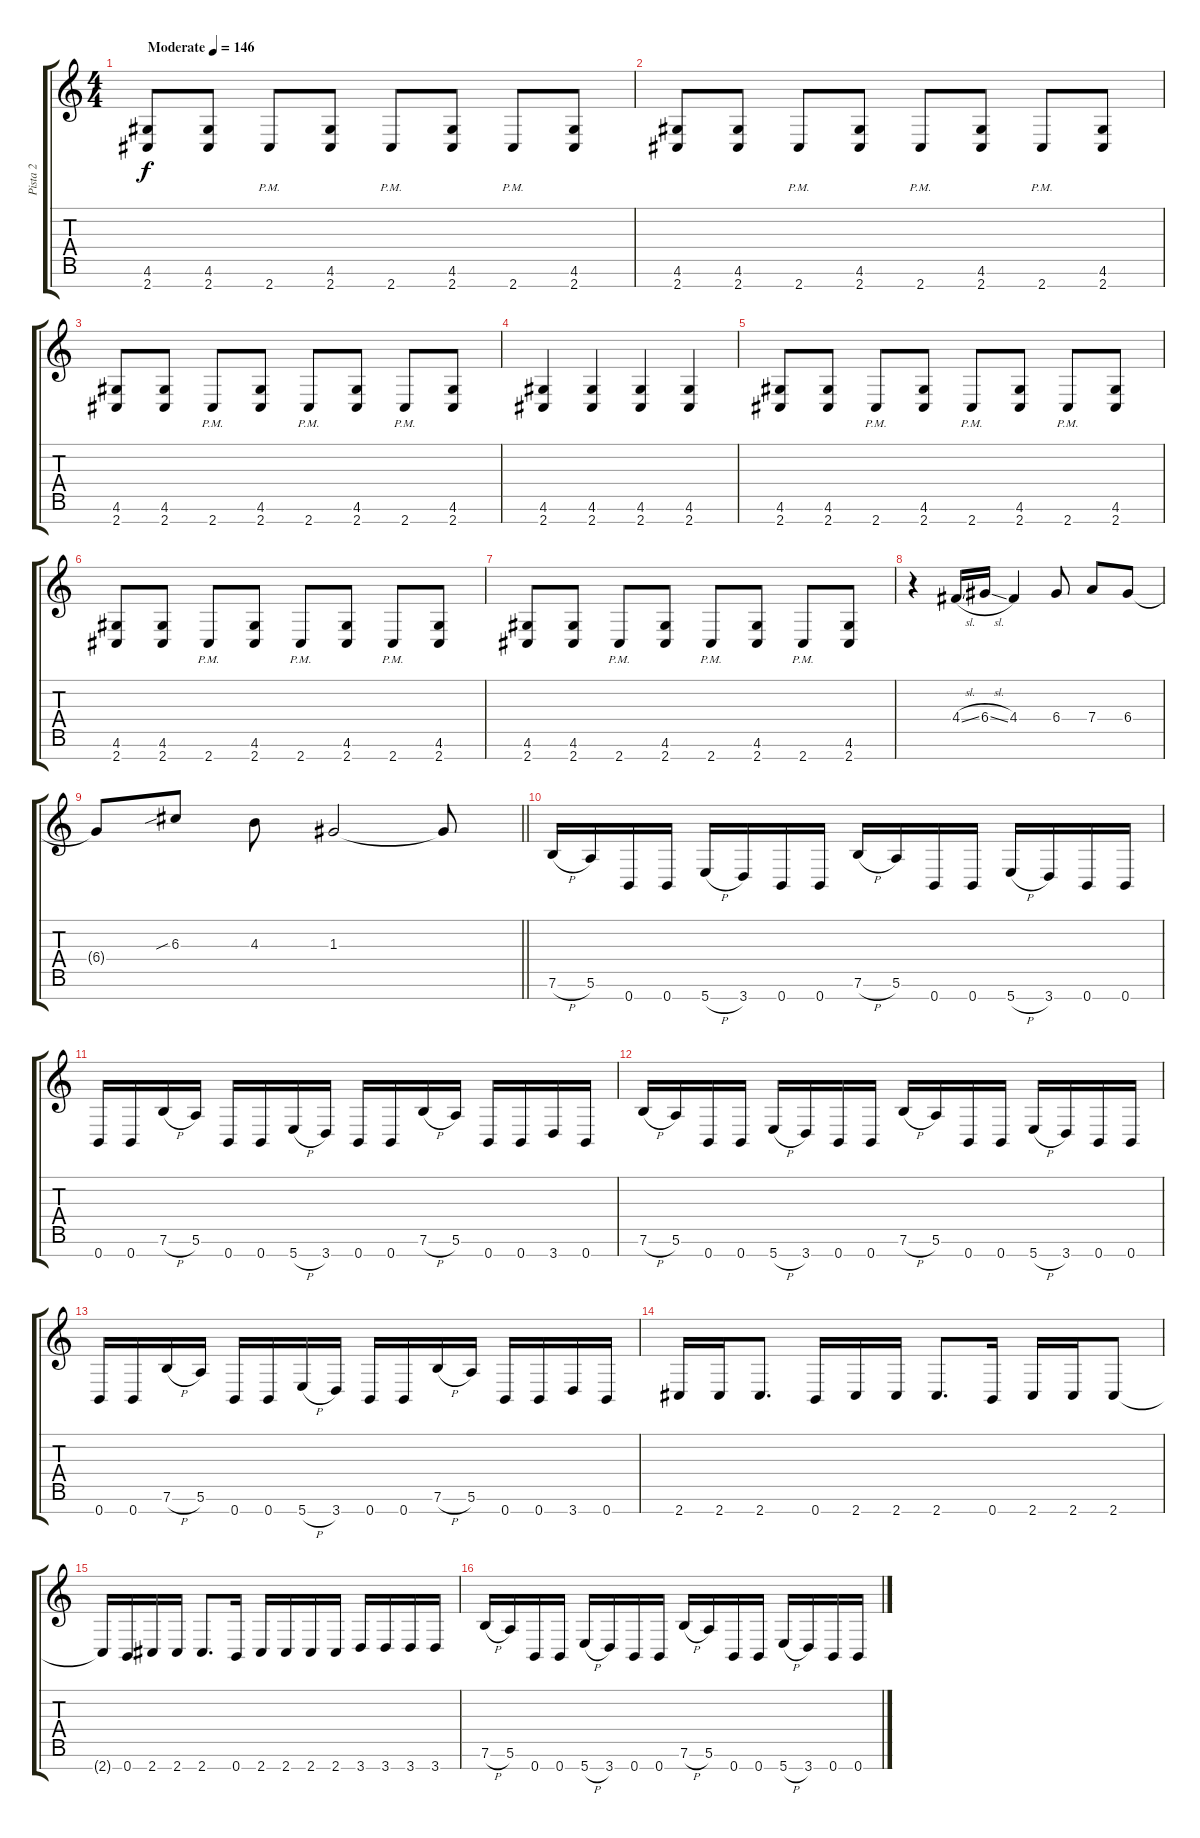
\track ("Pista 2" "Pista 2") {instrument distortionguitar}
\staff {score tabs}
\tuning (E4 B3 G3 D3 A2 E2 B1) {hide}
\ts (4 4)
\tempo (146 "Moderate")
\clef g2
\ks c
(4.6 2.7).8{dy f instrument distortionguitar} (4.6 2.7).8 2.7{pm}.8 (4.6 2.7).8 2.7{pm}.8 (4.6 2.7).8 2.7{pm}.8 (4.6 2.7).8 |
(4.6 2.7).8 (4.6 2.7).8 2.7{pm}.8 (4.6 2.7).8 2.7{pm}.8 (4.6 2.7).8 2.7{pm}.8 (4.6 2.7).8 |
(4.6 2.7).8 (4.6 2.7).8 2.7{pm}.8 (4.6 2.7).8 2.7{pm}.8 (4.6 2.7).8 2.7{pm}.8 (4.6 2.7).8 |
(4.6 2.7).4 (4.6 2.7).4 (4.6 2.7).4 (4.6 2.7).4 |
(4.6 2.7).8 (4.6 2.7).8 2.7{pm}.8 (4.6 2.7).8 2.7{pm}.8 (4.6 2.7).8 2.7{pm}.8 (4.6 2.7).8 |
(4.6 2.7).8 (4.6 2.7).8 2.7{pm}.8 (4.6 2.7).8 2.7{pm}.8 (4.6 2.7).8 2.7{pm}.8 (4.6 2.7).8 |
(4.6 2.7).8 (4.6 2.7).8 2.7{pm}.8 (4.6 2.7).8 2.7{pm}.8 (4.6 2.7).8 2.7{pm}.8 (4.6 2.7).8 |
r.4 4.4{sl}.16 6.4{sl}.16 4.4.4 6.4.8 7.4.8 6.4.8 |
\barLineRight lightlight
6.4{t}.8 6.3{sib}.8 4.3.8 1.3.2 1.3{t}.8 |
7.6{h}.16 5.6.16 0.7.16 0.7.16 5.7{h}.16 3.7.16 0.7.16 0.7.16 7.6{h}.16 5.6.16 0.7.16 0.7.16 5.7{h}.16 3.7.16 0.7.16 0.7.16 |
0.7.16 0.7.16 7.6{h}.16 5.6.16 0.7.16 0.7.16 5.7{h}.16 3.7.16 0.7.16 0.7.16 7.6{h}.16 5.6.16 0.7.16 0.7.16 3.7.16 0.7.16 |
7.6{h}.16 5.6.16 0.7.16 0.7.16 5.7{h}.16 3.7.16 0.7.16 0.7.16 7.6{h}.16 5.6.16 0.7.16 0.7.16 5.7{h}.16 3.7.16 0.7.16 0.7.16 |
0.7.16 0.7.16 7.6{h}.16 5.6.16 0.7.16 0.7.16 5.7{h}.16 3.7.16 0.7.16 0.7.16 7.6{h}.16 5.6.16 0.7.16 0.7.16 3.7.16 0.7.16 |
2.7.16 2.7.16 2.7.8{d} 0.7.16 2.7.16 2.7.16 2.7.8{d} 0.7.16 2.7.16 2.7.16 2.7.8 |
2.7{t}.16 0.7.16 2.7.16 2.7.16 2.7.8{d} 0.7.16 2.7.16 2.7.16 2.7.16 2.7.16 3.7.16 3.7.16 3.7.16 3.7.16 |
7.6{h}.16 5.6.16 0.7.16 0.7.16 5.7{h}.16 3.7.16 0.7.16 0.7.16 7.6{h}.16 5.6.16 0.7.16 0.7.16 5.7{h}.16 3.7.16 0.7.16 0.7.16
